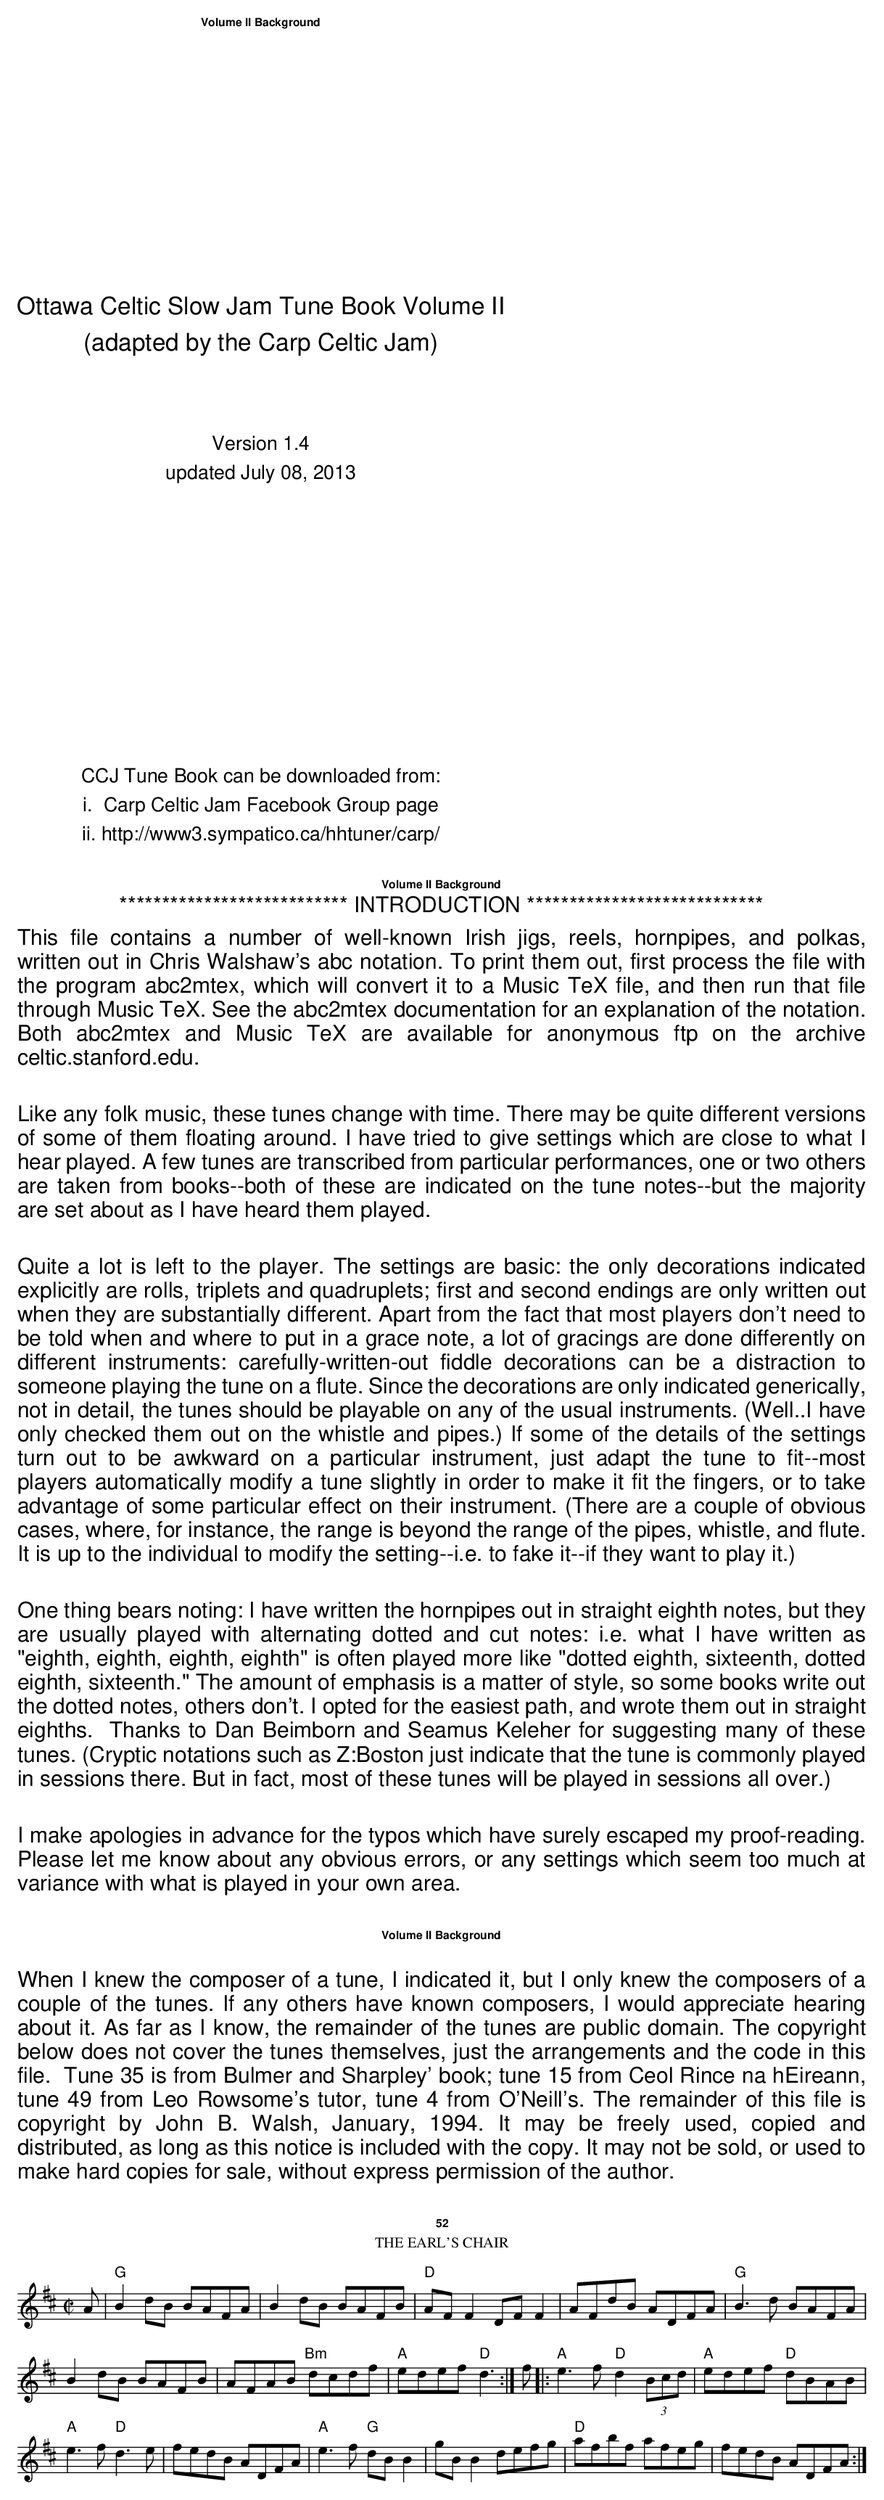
X:1
T:The Earl's Chair
M:C|
L:1/8
K:D
A|"G"B2 dB BAFA|B2 dB BAFB|"D"AF F2 DF F2|AFdB ADFA|"G"B3 d BAFA|
B2 dB BAFB|AFAB "Bm"dcdf|"A"edef "D"d3:|f|:"A"e3 f "D"d2 (3Bcd|"A"edef "D"dBAB|
"A"e3 f "D"d3 e|fedB ADFA|"A"e3 f "G"dB B2|\
gB B2 defg|"D"afbf afeg|fedB ADFA:|
